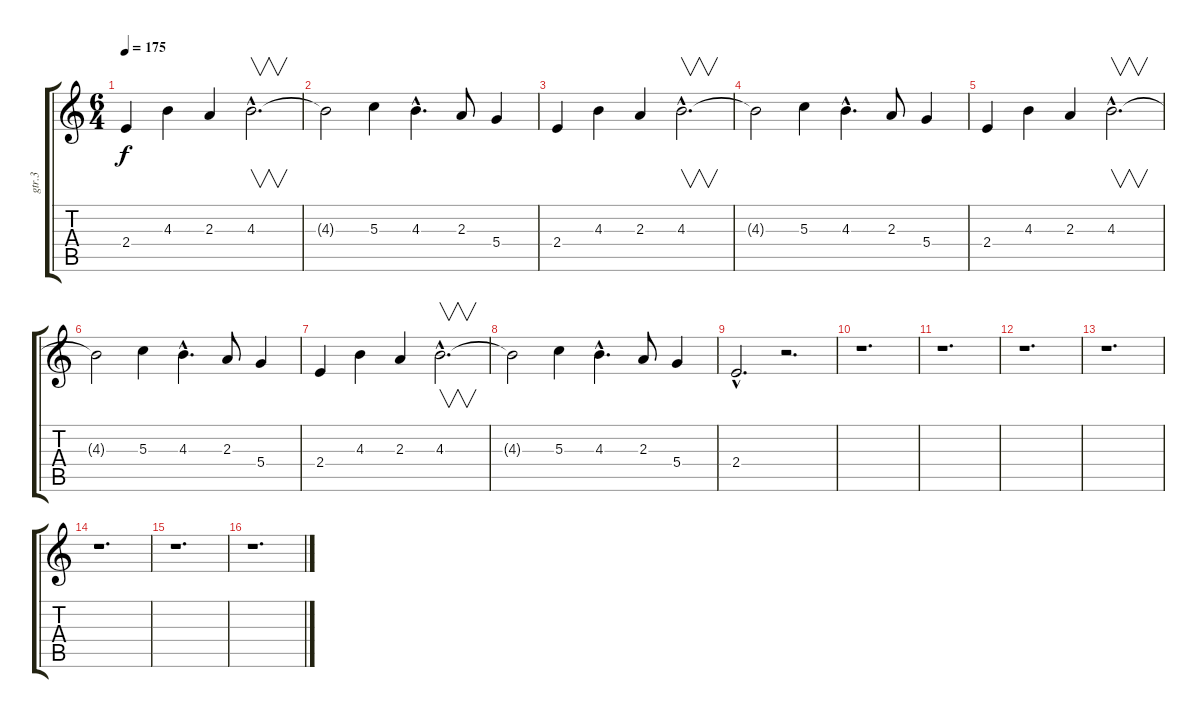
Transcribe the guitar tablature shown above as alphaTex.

\track ("gtr.3" "gtr.3") {instrument overdrivenguitar}
\staff {score tabs}
\tuning (E4 B3 G3 D3 A2 E2) {hide}
\ts (6 4)
\tempo 175
\clef g2
\ks c
2.4.4{dy f} 4.3.4 2.3.4 4.3{hac}.2{v d} |
4.3{t}.2 5.3.4 4.3{hac}.4{d} 2.3.8 5.4.4 |
2.4.4 4.3.4 2.3.4 4.3{hac}.2{v d} |
4.3{t}.2 5.3.4 4.3{hac}.4{d} 2.3.8 5.4.4 |
2.4.4 4.3.4 2.3.4 4.3{hac}.2{v d} |
4.3{t}.2 5.3.4 4.3{hac}.4{d} 2.3.8 5.4.4 |
2.4.4 4.3.4 2.3.4 4.3{hac}.2{v d} |
4.3{t}.2 5.3.4 4.3{hac}.4{d} 2.3.8 5.4.4 |
2.4{hac}.2{d} r.2{d} |
r.1{d} |
r.1{d} |
r.1{d} |
r.1{d} |
r.1{d} |
r.1{d} |
r.1{d}
